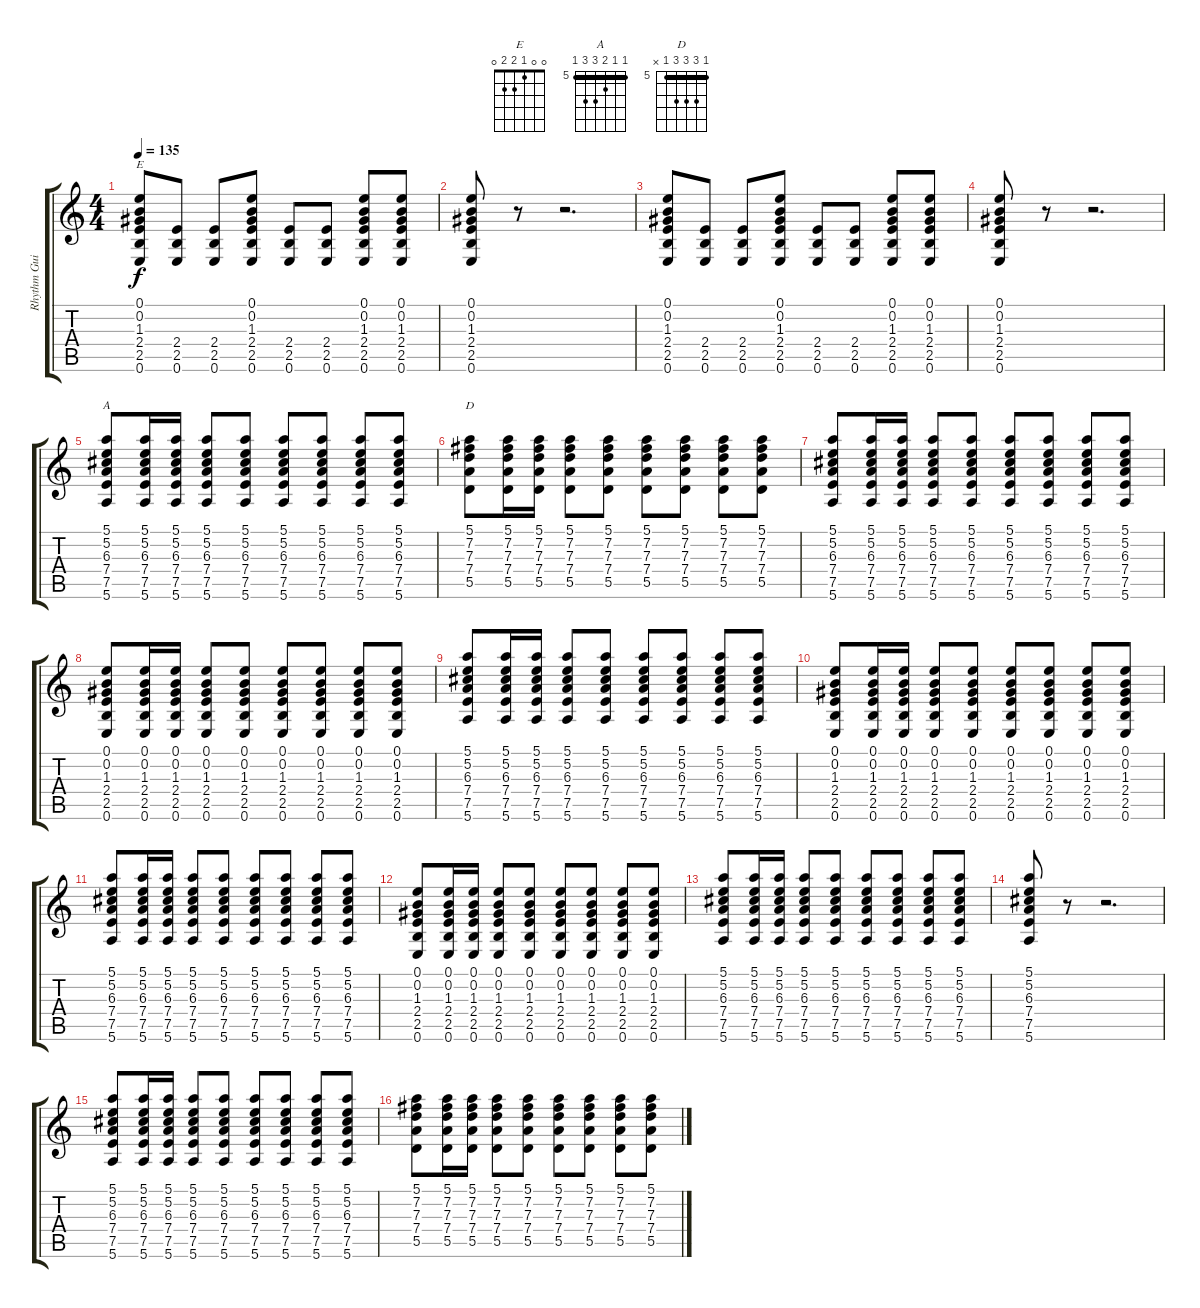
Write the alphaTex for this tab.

\track ("Rhythm Guitar - Bruce" "Rhythm Gui") {instrument acousticguitarsteel}
\staff {score tabs}
\tuning (E4 B3 G3 D3 A2 E2) {hide}
\chord ("E" 0 0 1 2 2 0)
\chord ("A" 5 5 6 7 7 5) {firstfret 5 barre 5}
\chord ("D" 5 7 7 7 5 x) {firstfret 5 barre 5}
\ts (4 4)
\tempo 135
\clef g2
\ks c
(0.1 0.2 1.3 2.4 2.5 0.6).8{ch "E" dy f instrument acousticguitarsteel} (2.4 2.5 0.6).8 (2.4 2.5 0.6).8 (0.1 0.2 1.3 2.4 2.5 0.6).8 (2.4 2.5 0.6).8 (2.4 2.5 0.6).8 (0.1 0.2 1.3 2.4 2.5 0.6).8 (0.1 0.2 1.3 2.4 2.5 0.6).8 |
(0.1 0.2 1.3 2.4 2.5 0.6).8 r.8 r.2{d} |
(0.1 0.2 1.3 2.4 2.5 0.6).8 (2.4 2.5 0.6).8 (2.4 2.5 0.6).8 (0.1 0.2 1.3 2.4 2.5 0.6).8 (2.4 2.5 0.6).8 (2.4 2.5 0.6).8 (0.1 0.2 1.3 2.4 2.5 0.6).8 (0.1 0.2 1.3 2.4 2.5 0.6).8 |
(0.1 0.2 1.3 2.4 2.5 0.6).8 r.8 r.2{d} |
(5.1 5.2 6.3 7.4 7.5 5.6).8{ch "A"} (5.1 5.2 6.3 7.4 7.5 5.6).16 (5.1 5.2 6.3 7.4 7.5 5.6).16 (5.1 5.2 6.3 7.4 7.5 5.6).8 (5.1 5.2 6.3 7.4 7.5 5.6).8 (5.1 5.2 6.3 7.4 7.5 5.6).8 (5.1 5.2 6.3 7.4 7.5 5.6).8 (5.1 5.2 6.3 7.4 7.5 5.6).8 (5.1 5.2 6.3 7.4 7.5 5.6).8 |
(5.1 7.2 7.3 7.4 5.5).8{ch "D"} (5.1 7.2 7.3 7.4 5.5).16 (5.1 7.2 7.3 7.4 5.5).16 (5.1 7.2 7.3 7.4 5.5).8 (5.1 7.2 7.3 7.4 5.5).8 (5.1 7.2 7.3 7.4 5.5).8 (5.1 7.2 7.3 7.4 5.5).8 (5.1 7.2 7.3 7.4 5.5).8 (5.1 7.2 7.3 7.4 5.5).8 |
(5.1 5.2 6.3 7.4 7.5 5.6).8 (5.1 5.2 6.3 7.4 7.5 5.6).16 (5.1 5.2 6.3 7.4 7.5 5.6).16 (5.1 5.2 6.3 7.4 7.5 5.6).8 (5.1 5.2 6.3 7.4 7.5 5.6).8 (5.1 5.2 6.3 7.4 7.5 5.6).8 (5.1 5.2 6.3 7.4 7.5 5.6).8 (5.1 5.2 6.3 7.4 7.5 5.6).8 (5.1 5.2 6.3 7.4 7.5 5.6).8 |
(0.1 0.2 1.3 2.4 2.5 0.6).8 (0.1 0.2 1.3 2.4 2.5 0.6).16 (0.1 0.2 1.3 2.4 2.5 0.6).16 (0.1 0.2 1.3 2.4 2.5 0.6).8 (0.1 0.2 1.3 2.4 2.5 0.6).8 (0.1 0.2 1.3 2.4 2.5 0.6).8 (0.1 0.2 1.3 2.4 2.5 0.6).8 (0.1 0.2 1.3 2.4 2.5 0.6).8 (0.1 0.2 1.3 2.4 2.5 0.6).8 |
(5.1 5.2 6.3 7.4 7.5 5.6).8 (5.1 5.2 6.3 7.4 7.5 5.6).16 (5.1 5.2 6.3 7.4 7.5 5.6).16 (5.1 5.2 6.3 7.4 7.5 5.6).8 (5.1 5.2 6.3 7.4 7.5 5.6).8 (5.1 5.2 6.3 7.4 7.5 5.6).8 (5.1 5.2 6.3 7.4 7.5 5.6).8 (5.1 5.2 6.3 7.4 7.5 5.6).8 (5.1 5.2 6.3 7.4 7.5 5.6).8 |
(0.1 0.2 1.3 2.4 2.5 0.6).8 (0.1 0.2 1.3 2.4 2.5 0.6).16 (0.1 0.2 1.3 2.4 2.5 0.6).16 (0.1 0.2 1.3 2.4 2.5 0.6).8 (0.1 0.2 1.3 2.4 2.5 0.6).8 (0.1 0.2 1.3 2.4 2.5 0.6).8 (0.1 0.2 1.3 2.4 2.5 0.6).8 (0.1 0.2 1.3 2.4 2.5 0.6).8 (0.1 0.2 1.3 2.4 2.5 0.6).8 |
(5.1 5.2 6.3 7.4 7.5 5.6).8 (5.1 5.2 6.3 7.4 7.5 5.6).16 (5.1 5.2 6.3 7.4 7.5 5.6).16 (5.1 5.2 6.3 7.4 7.5 5.6).8 (5.1 5.2 6.3 7.4 7.5 5.6).8 (5.1 5.2 6.3 7.4 7.5 5.6).8 (5.1 5.2 6.3 7.4 7.5 5.6).8 (5.1 5.2 6.3 7.4 7.5 5.6).8 (5.1 5.2 6.3 7.4 7.5 5.6).8 |
(0.1 0.2 1.3 2.4 2.5 0.6).8 (0.1 0.2 1.3 2.4 2.5 0.6).16 (0.1 0.2 1.3 2.4 2.5 0.6).16 (0.1 0.2 1.3 2.4 2.5 0.6).8 (0.1 0.2 1.3 2.4 2.5 0.6).8 (0.1 0.2 1.3 2.4 2.5 0.6).8 (0.1 0.2 1.3 2.4 2.5 0.6).8 (0.1 0.2 1.3 2.4 2.5 0.6).8 (0.1 0.2 1.3 2.4 2.5 0.6).8 |
(5.1 5.2 6.3 7.4 7.5 5.6).8 (5.1 5.2 6.3 7.4 7.5 5.6).16 (5.1 5.2 6.3 7.4 7.5 5.6).16 (5.1 5.2 6.3 7.4 7.5 5.6).8 (5.1 5.2 6.3 7.4 7.5 5.6).8 (5.1 5.2 6.3 7.4 7.5 5.6).8 (5.1 5.2 6.3 7.4 7.5 5.6).8 (5.1 5.2 6.3 7.4 7.5 5.6).8 (5.1 5.2 6.3 7.4 7.5 5.6).8 |
(5.1 5.2 6.3 7.4 7.5 5.6).8 r.8 r.2{d} |
(5.1 5.2 6.3 7.4 7.5 5.6).8 (5.1 5.2 6.3 7.4 7.5 5.6).16 (5.1 5.2 6.3 7.4 7.5 5.6).16 (5.1 5.2 6.3 7.4 7.5 5.6).8 (5.1 5.2 6.3 7.4 7.5 5.6).8 (5.1 5.2 6.3 7.4 7.5 5.6).8 (5.1 5.2 6.3 7.4 7.5 5.6).8 (5.1 5.2 6.3 7.4 7.5 5.6).8 (5.1 5.2 6.3 7.4 7.5 5.6).8 |
(5.1 7.2 7.3 7.4 5.5).8 (5.1 7.2 7.3 7.4 5.5).16 (5.1 7.2 7.3 7.4 5.5).16 (5.1 7.2 7.3 7.4 5.5).8 (5.1 7.2 7.3 7.4 5.5).8 (5.1 7.2 7.3 7.4 5.5).8 (5.1 7.2 7.3 7.4 5.5).8 (5.1 7.2 7.3 7.4 5.5).8 (5.1 7.2 7.3 7.4 5.5).8
